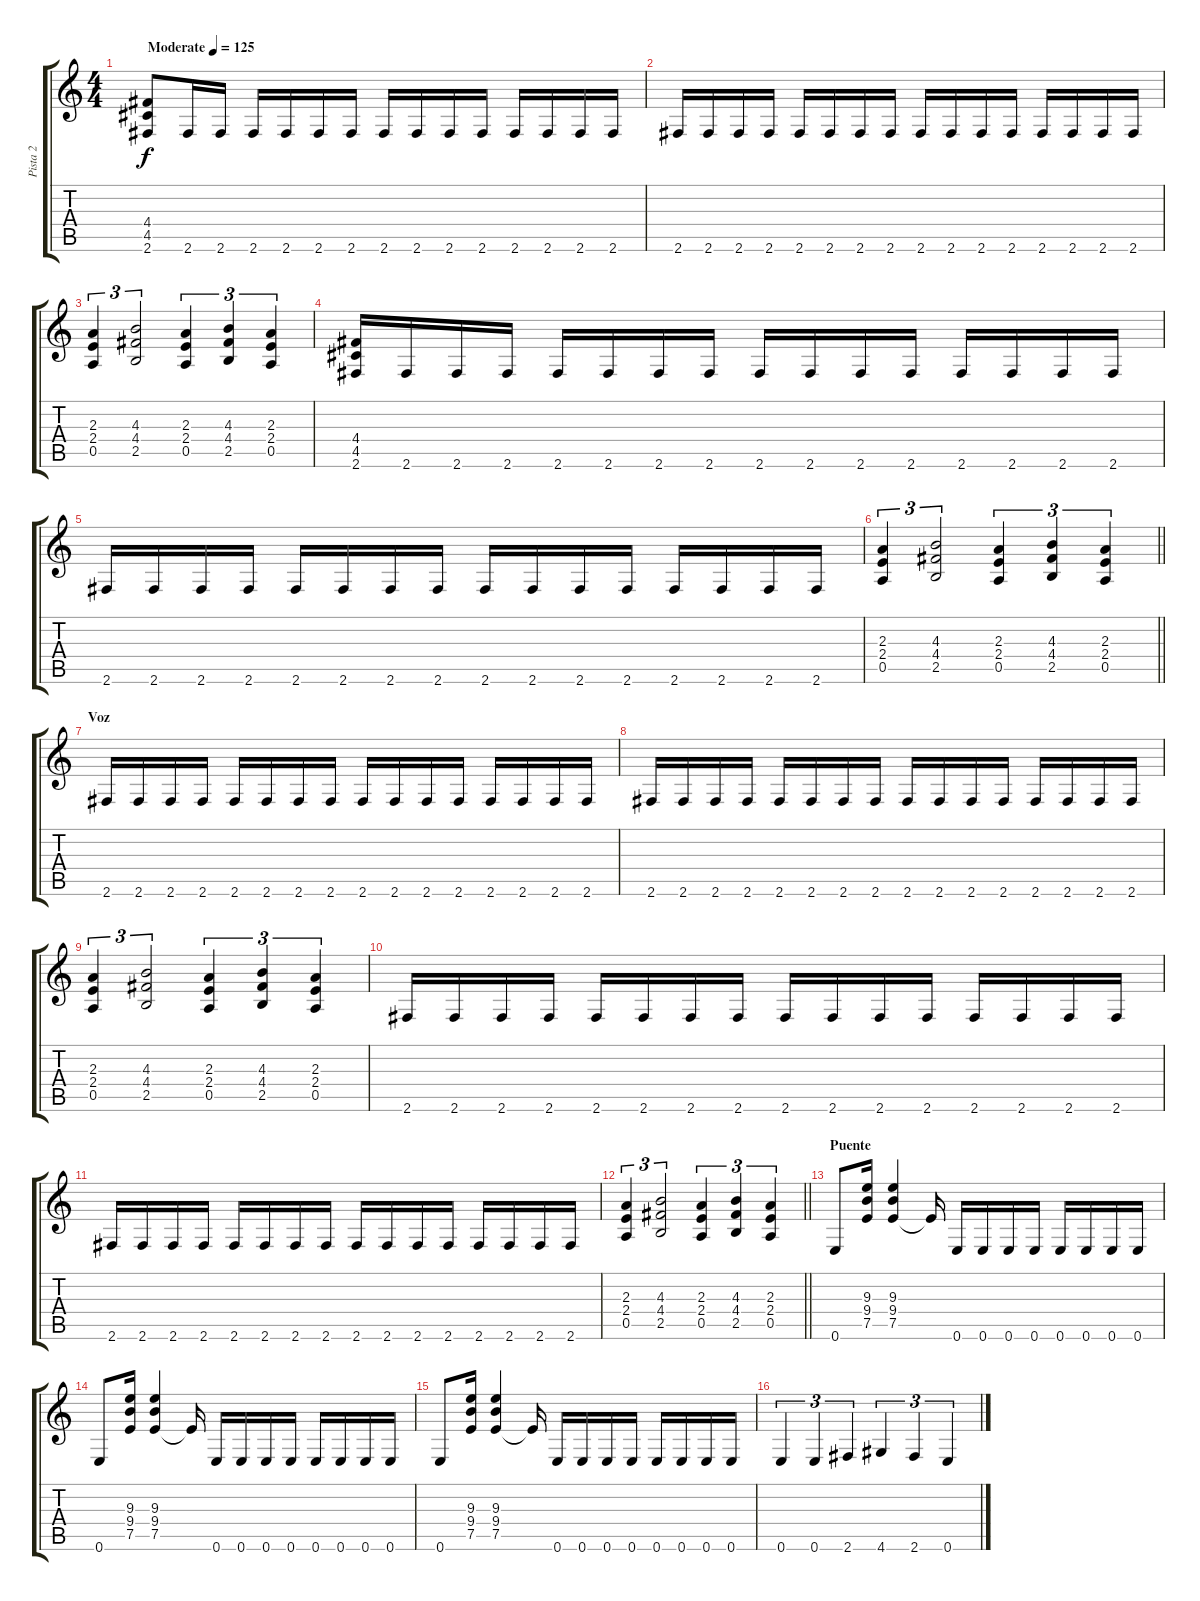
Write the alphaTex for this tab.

\track ("Pista 2" "Pista 2") {instrument distortionguitar}
\staff {score tabs}
\tuning (E4 B3 G3 D3 A2 E2) {hide}
\ts (4 4)
\tempo (125 "Moderate")
\clef g2
\ks c
(4.4 4.5 2.6).8{dy f instrument distortionguitar} 2.6.16 2.6.16 2.6.16 2.6.16 2.6.16 2.6.16 2.6.16 2.6.16 2.6.16 2.6.16 2.6.16 2.6.16 2.6.16 2.6.16 |
2.6.16 2.6.16 2.6.16 2.6.16 2.6.16 2.6.16 2.6.16 2.6.16 2.6.16 2.6.16 2.6.16 2.6.16 2.6.16 2.6.16 2.6.16 2.6.16 |
(2.3 2.4 0.5).4{tu (3 2)} (4.3 4.4 2.5).2{tu (3 2)} (2.3 2.4 0.5).4{tu (3 2)} (4.3 4.4 2.5).4{tu (3 2)} (2.3 2.4 0.5).4{tu (3 2)} |
(4.4 4.5 2.6).16 2.6.16 2.6.16 2.6.16 2.6.16 2.6.16 2.6.16 2.6.16 2.6.16 2.6.16 2.6.16 2.6.16 2.6.16 2.6.16 2.6.16 2.6.16 |
2.6.16 2.6.16 2.6.16 2.6.16 2.6.16 2.6.16 2.6.16 2.6.16 2.6.16 2.6.16 2.6.16 2.6.16 2.6.16 2.6.16 2.6.16 2.6.16 |
\barLineRight lightlight
(2.3 2.4 0.5).4{tu (3 2)} (4.3 4.4 2.5).2{tu (3 2)} (2.3 2.4 0.5).4{tu (3 2)} (4.3 4.4 2.5).4{tu (3 2)} (2.3 2.4 0.5).4{tu (3 2)} |
\section ("" "Voz")
2.6.16 2.6.16 2.6.16 2.6.16 2.6.16 2.6.16 2.6.16 2.6.16 2.6.16 2.6.16 2.6.16 2.6.16 2.6.16 2.6.16 2.6.16 2.6.16 |
2.6.16 2.6.16 2.6.16 2.6.16 2.6.16 2.6.16 2.6.16 2.6.16 2.6.16 2.6.16 2.6.16 2.6.16 2.6.16 2.6.16 2.6.16 2.6.16 |
(2.3 2.4 0.5).4{tu (3 2)} (4.3 4.4 2.5).2{tu (3 2)} (2.3 2.4 0.5).4{tu (3 2)} (4.3 4.4 2.5).4{tu (3 2)} (2.3 2.4 0.5).4{tu (3 2)} |
2.6.16 2.6.16 2.6.16 2.6.16 2.6.16 2.6.16 2.6.16 2.6.16 2.6.16 2.6.16 2.6.16 2.6.16 2.6.16 2.6.16 2.6.16 2.6.16 |
2.6.16 2.6.16 2.6.16 2.6.16 2.6.16 2.6.16 2.6.16 2.6.16 2.6.16 2.6.16 2.6.16 2.6.16 2.6.16 2.6.16 2.6.16 2.6.16 |
\barLineRight lightlight
(2.3 2.4 0.5).4{tu (3 2)} (4.3 4.4 2.5).2{tu (3 2)} (2.3 2.4 0.5).4{tu (3 2)} (4.3 4.4 2.5).4{tu (3 2)} (2.3 2.4 0.5).4{tu (3 2)} |
\section ("" "Puente")
0.6.8 (9.3 9.4 7.5).16 (9.3 9.4 7.5).4 7.5{t}.16 0.6.16 0.6.16 0.6.16 0.6.16 0.6.16 0.6.16 0.6.16 0.6.16 |
0.6.8 (9.3 9.4 7.5).16 (9.3 9.4 7.5).4 7.5{t}.16 0.6.16 0.6.16 0.6.16 0.6.16 0.6.16 0.6.16 0.6.16 0.6.16 |
0.6.8 (9.3 9.4 7.5).16 (9.3 9.4 7.5).4 7.5{t}.16 0.6.16 0.6.16 0.6.16 0.6.16 0.6.16 0.6.16 0.6.16 0.6.16 |
0.6.4{tu (3 2)} 0.6.4{tu (3 2)} 2.6.4{tu (3 2)} 4.6.4{tu (3 2)} 2.6.4{tu (3 2)} 0.6.4{tu (3 2)}
